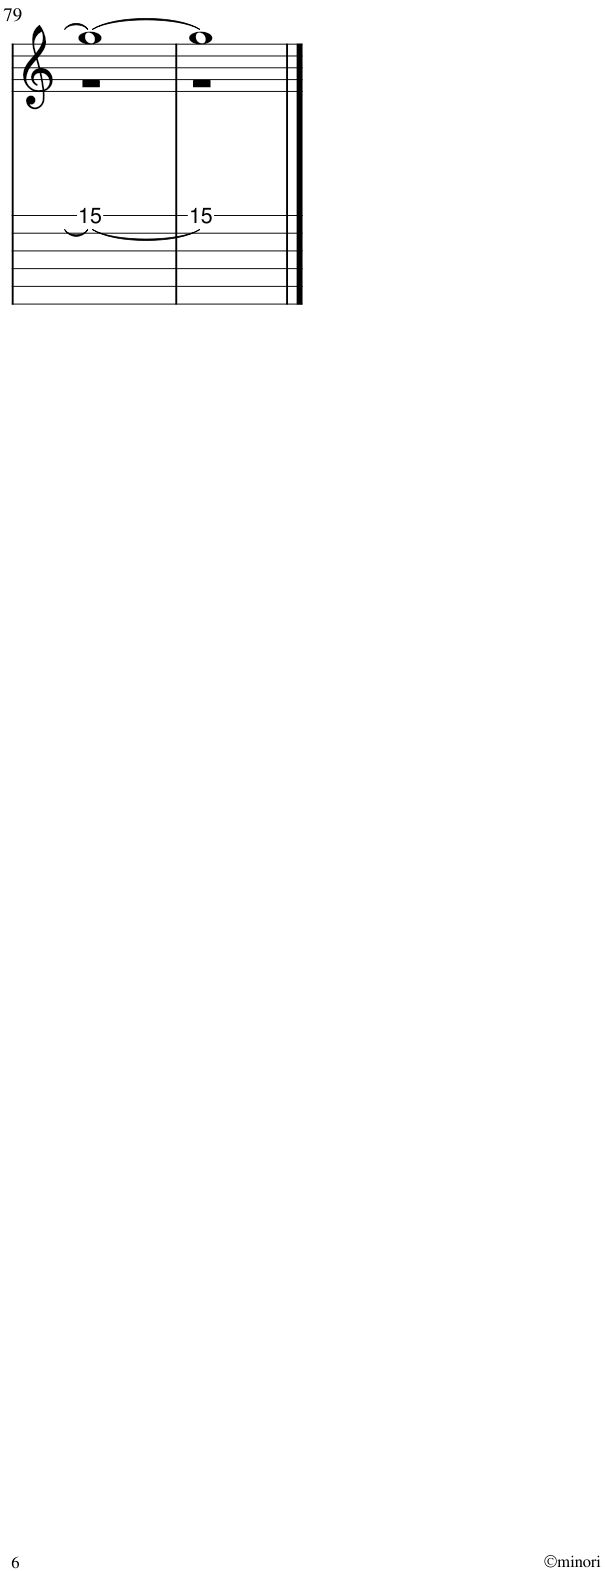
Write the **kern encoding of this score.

**kern	**kern
*part2	*part1
*staff2	*staff1
*I"原音吉他（六线谱）	*I"钢琴
!!LO:PB:g=z
*	*clefG2
*k[]	*k[]
*M4/4	*M4/4
=79	=79
*^	*^
1gg_	1r	1gg_	1r
=80	=80	=80	=80
1gg]	1r	1gg]	1r
*v	*v	*	*
*	*v	*v
==	==
*-	*-
